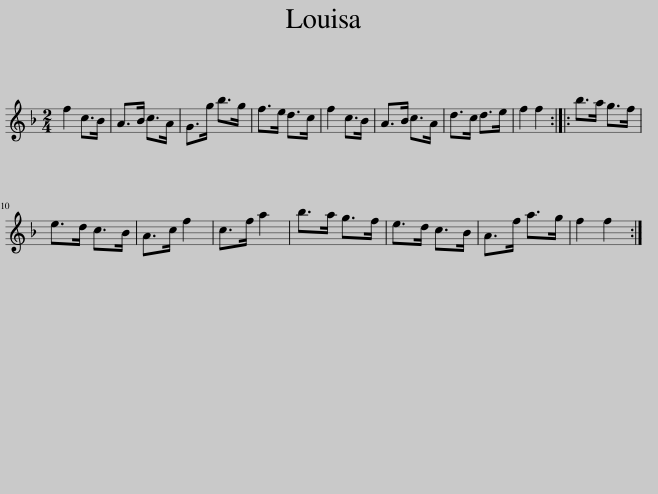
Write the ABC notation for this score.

X:1
L:1/8
M:2/4
I:linebreak $
K:F
V:1 treble
V:1
 f2 c>B | A>B c>A | G>g b>g | f>e d>c | f2 c>B | %5
 A>B c>A | d>c d>e | f2 f2 :: b>a g>f |$ e>d c>B | %10
 A>c f2 | c>f a2 | b>a g>f | e>d c>B | A>f a>g | %15
 f2 f2 :| %16
